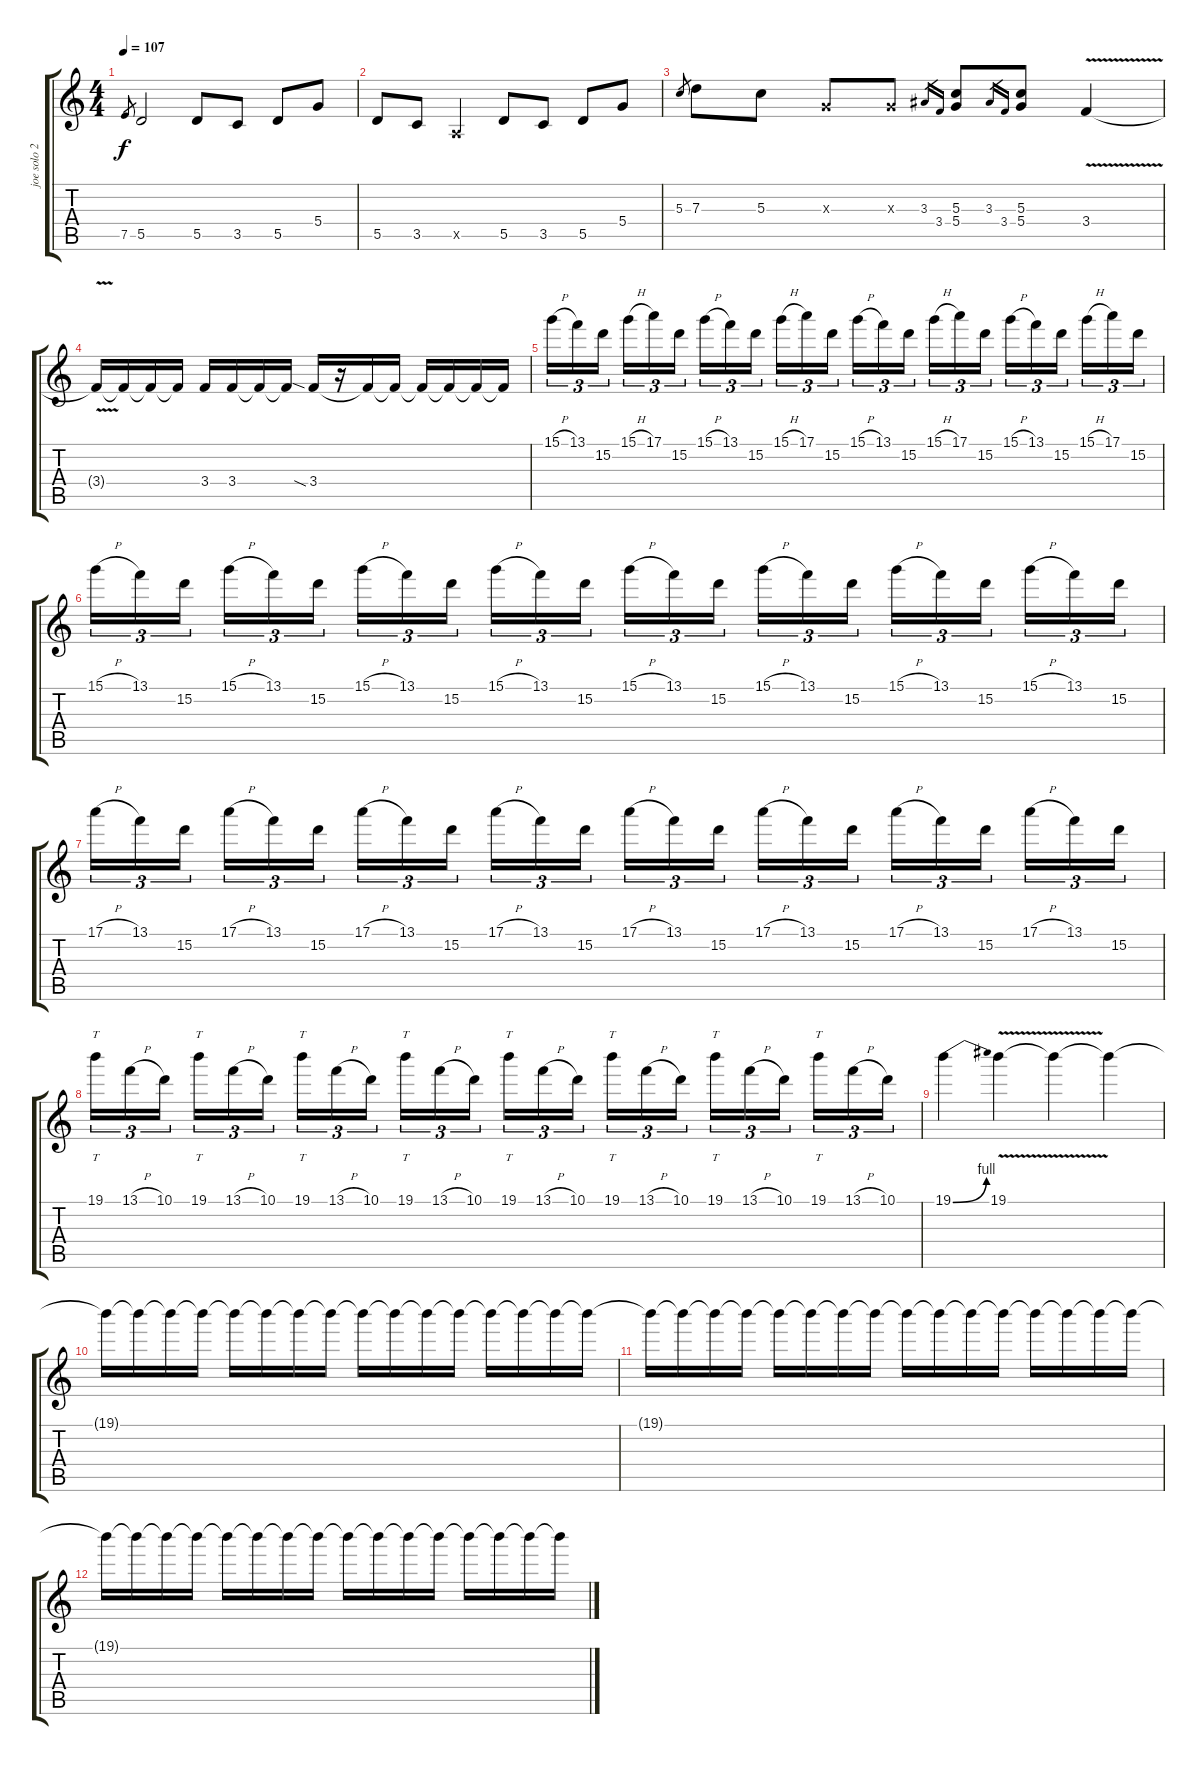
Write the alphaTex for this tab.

\track ("joe solo 2" "joe solo 2") {instrument electricguitarjazz}
\staff {score tabs}
\tuning (E4 B3 G3 D3 A2 E2) {hide}
\ts (4 4)
\tempo 107
\clef g2
\ks c
7.5.8{gr dy f} 5.5.2{instrument overdrivenguitar} 5.5.8{balance 16} 3.5.8{balance 0} 5.5.8{balance 16} 5.4.8{volume 13 instrument distortionguitar} |
5.5.8 3.5.8 0.5{x}.4 5.5.8 3.5.8 5.5.8 5.4.8 |
5.3.8{gr} 7.3.8 5.3.8 0.3{x}.8 0.3{x}.8 3.3.16{gr} 3.4.16{gr} (5.3 5.4).8{volume 12} 3.3.16{gr} 3.4.16{gr} (5.3 5.4).8{volume 12} 3.4{v}.4{volume 16} |
3.4{t}.16 3.4{t}.16 3.4{t}.16 3.4{t}.16 3.4.16 3.4.16 3.4{t}.16 3.4{t}.16 3.4{sia}.16 r.16 3.4{t}.16 3.4{t}.16 3.4{t}.16 3.4{t}.16 3.4{t}.16 3.4{t}.16 |
15.1{h}.16{tu (3 2) instrument overdrivenguitar} 13.1.16{tu (3 2)} 15.2.16{tu (3 2)} 15.1{h}.16{tu (3 2)} 17.1.16{tu (3 2)} 15.2.16{tu (3 2)} 15.1{h}.16{tu (3 2)} 13.1.16{tu (3 2)} 15.2.16{tu (3 2)} 15.1{h}.16{tu (3 2)} 17.1.16{tu (3 2)} 15.2.16{tu (3 2)} 15.1{h}.16{tu (3 2)} 13.1.16{tu (3 2)} 15.2.16{tu (3 2)} 15.1{h}.16{tu (3 2)} 17.1.16{tu (3 2)} 15.2.16{tu (3 2)} 15.1{h}.16{tu (3 2)} 13.1.16{tu (3 2)} 15.2.16{tu (3 2)} 15.1{h}.16{tu (3 2)} 17.1.16{tu (3 2)} 15.2.16{tu (3 2)} |
15.1{h}.16{tu (3 2)} 13.1.16{tu (3 2)} 15.2.16{tu (3 2)} 15.1{h}.16{tu (3 2)} 13.1.16{tu (3 2)} 15.2.16{tu (3 2)} 15.1{h}.16{tu (3 2)} 13.1.16{tu (3 2)} 15.2.16{tu (3 2)} 15.1{h}.16{tu (3 2)} 13.1.16{tu (3 2)} 15.2.16{tu (3 2)} 15.1{h}.16{tu (3 2)} 13.1.16{tu (3 2)} 15.2.16{tu (3 2)} 15.1{h}.16{tu (3 2)} 13.1.16{tu (3 2)} 15.2.16{tu (3 2)} 15.1{h}.16{tu (3 2)} 13.1.16{tu (3 2)} 15.2.16{tu (3 2)} 15.1{h}.16{tu (3 2)} 13.1.16{tu (3 2)} 15.2.16{tu (3 2)} |
17.1{h}.16{tu (3 2)} 13.1.16{tu (3 2)} 15.2.16{tu (3 2)} 17.1{h}.16{tu (3 2)} 13.1.16{tu (3 2)} 15.2.16{tu (3 2)} 17.1{h}.16{tu (3 2)} 13.1.16{tu (3 2)} 15.2.16{tu (3 2)} 17.1{h}.16{tu (3 2)} 13.1.16{tu (3 2)} 15.2.16{tu (3 2)} 17.1{h}.16{tu (3 2)} 13.1.16{tu (3 2)} 15.2.16{tu (3 2)} 17.1{h}.16{tu (3 2)} 13.1.16{tu (3 2)} 15.2.16{tu (3 2)} 17.1{h}.16{tu (3 2)} 13.1.16{tu (3 2)} 15.2.16{tu (3 2)} 17.1{h}.16{tu (3 2)} 13.1.16{tu (3 2)} 15.2.16{tu (3 2)} |
19.1.16{tt tu (3 2)} 13.1{h}.16{tu (3 2)} 10.1.16{tu (3 2)} 19.1.16{tt tu (3 2)} 13.1{h}.16{tu (3 2)} 10.1.16{tu (3 2)} 19.1.16{tt tu (3 2)} 13.1{h}.16{tu (3 2)} 10.1.16{tu (3 2)} 19.1.16{tt tu (3 2)} 13.1{h}.16{tu (3 2)} 10.1.16{tu (3 2)} 19.1.16{tt tu (3 2)} 13.1{h}.16{tu (3 2)} 10.1.16{tu (3 2)} 19.1.16{tt tu (3 2)} 13.1{h}.16{tu (3 2)} 10.1.16{tu (3 2)} 19.1.16{tt tu (3 2)} 13.1{h}.16{tu (3 2)} 10.1.16{tu (3 2)} 19.1.16{tt tu (3 2)} 13.1{h}.16{tu (3 2)} 10.1.16{tu (3 2)} |
19.1{be (bend 0 0 60 4)}.4 19.1{v}.4{volume 4} 19.1{t}.4 19.1{t}.4 |
19.1{t}.16 19.1{t}.16 19.1{t}.16 19.1{t}.16 19.1{t}.16 19.1{t}.16 19.1{t}.16 19.1{t}.16 19.1{t}.16 19.1{t}.16 19.1{t}.16 19.1{t}.16 19.1{t}.16 19.1{t}.16 19.1{t}.16 19.1{t}.16 |
19.1{t}.16 19.1{t}.16 19.1{t}.16 19.1{t}.16 19.1{t}.16 19.1{t}.16 19.1{t}.16 19.1{t}.16 19.1{t}.16 19.1{t}.16 19.1{t}.16 19.1{t}.16 19.1{t}.16 19.1{t}.16 19.1{t}.16 19.1{t}.16 |
19.1{t}.16 19.1{t}.16 19.1{t}.16 19.1{t}.16 19.1{t}.16 19.1{t}.16 19.1{t}.16 19.1{t}.16 19.1{t}.16 19.1{t}.16 19.1{t}.16 19.1{t}.16 19.1{t}.16 19.1{t}.16 19.1{t}.16 19.1{t}.16
